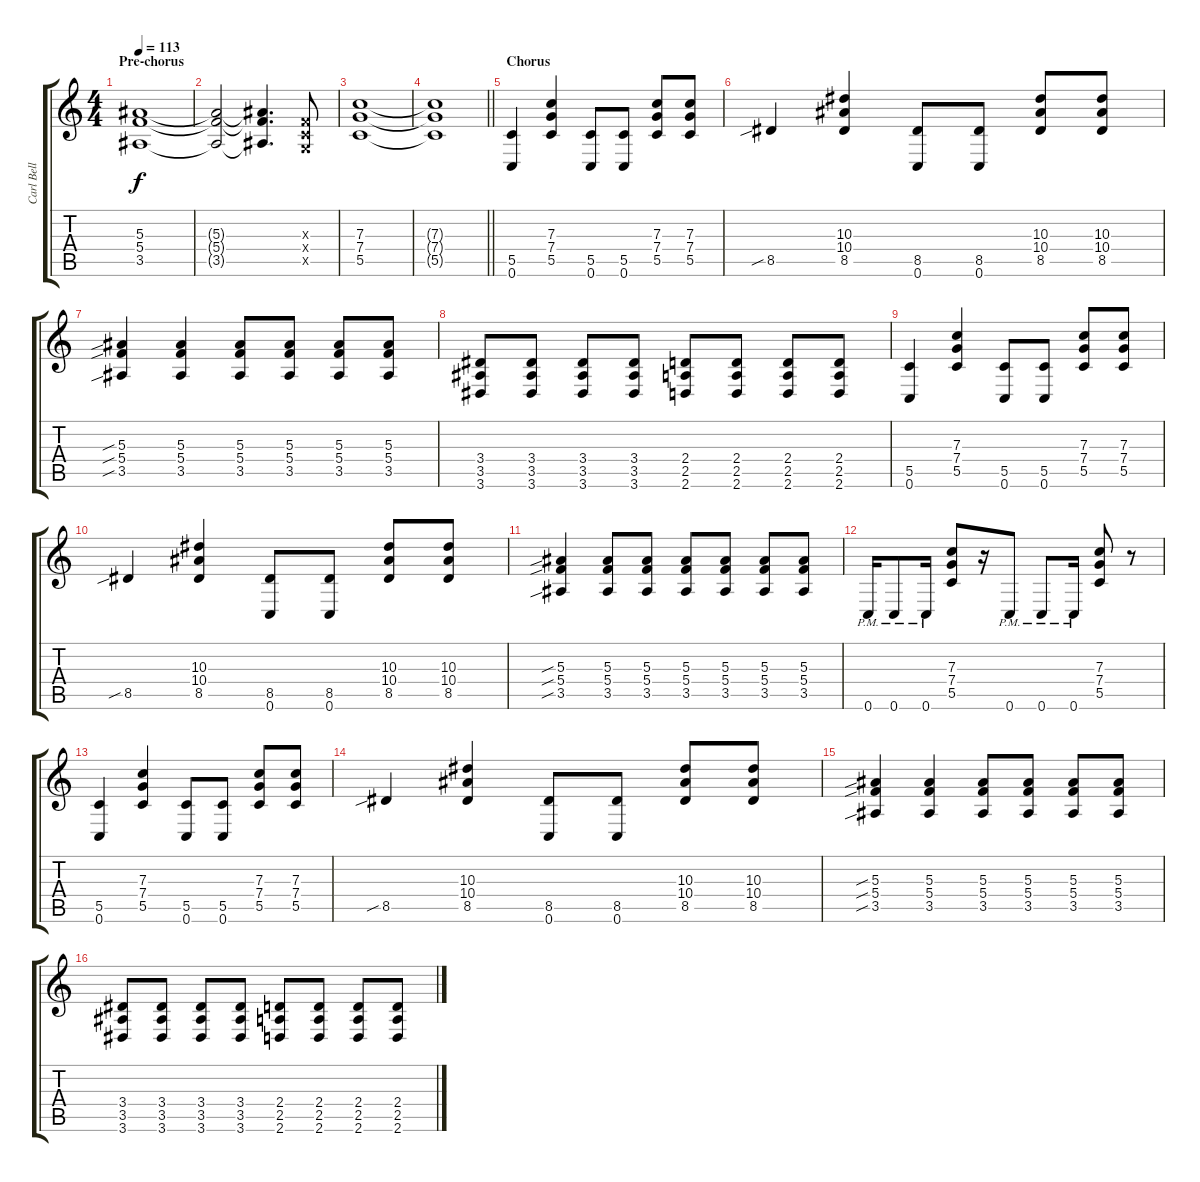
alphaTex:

\track ("Carl Bell (Rhythm Guitar)" "Carl Bell ") {instrument distortionguitar}
\staff {score tabs}
\tuning (D4 A3 F3 C3 G2 C2) {hide}
\ts (4 4)
\section ("" "Pre-chorus")
\tempo 113
\clef g2
\ks c
(5.3 5.4 3.5).1{dy f} |
(5.3{t} 5.4{t} 3.5{t}).2 (5.3{t} 5.4{t} 3.5{t}).4{d} (0.3{x} 0.4{x} 0.5{x}).8 |
(7.3 7.4 5.5).1 |
\barLineRight lightlight
(7.3{t} 7.4{t} 5.5{t}).1 |
\section ("" "Chorus")
(5.5 0.6).4 (7.3 7.4 5.5).4 (5.5 0.6).8 (5.5 0.6).8 (7.3 7.4 5.5).8 (7.3 7.4 5.5).8 |
8.5{sib}.4 (10.3 10.4 8.5).4 (8.5 0.6).8 (8.5 0.6).8 (10.3 10.4 8.5).8 (10.3 10.4 8.5).8 |
(5.3{sib} 5.4{sib} 3.5{sib}).4 (5.3 5.4 3.5).4 (5.3 5.4 3.5).8 (5.3 5.4 3.5).8 (5.3 5.4 3.5).8 (5.3 5.4 3.5).8 |
(3.4 3.5 3.6).8 (3.4 3.5 3.6).8 (3.4 3.5 3.6).8 (3.4 3.5 3.6).8 (2.4 2.5 2.6).8 (2.4 2.5 2.6).8 (2.4 2.5 2.6).8 (2.4 2.5 2.6).8 |
(5.5 0.6).4 (7.3 7.4 5.5).4 (5.5 0.6).8 (5.5 0.6).8 (7.3 7.4 5.5).8 (7.3 7.4 5.5).8 |
8.5{sib}.4 (10.3 10.4 8.5).4 (8.5 0.6).8 (8.5 0.6).8 (10.3 10.4 8.5).8 (10.3 10.4 8.5).8 |
(5.3{sib} 5.4{sib} 3.5{sib}).4 (5.3 5.4 3.5).8 (5.3 5.4 3.5).8 (5.3 5.4 3.5).8 (5.3 5.4 3.5).8 (5.3 5.4 3.5).8 (5.3 5.4 3.5).8 |
0.6{pm}.16 0.6{pm}.8 0.6{pm}.16 (7.3 7.4 5.5).8 r.16 0.6{pm}.8 0.6{pm}.8 0.6{pm}.16 (7.3 7.4 5.5).8 r.8 |
(5.5 0.6).4 (7.3 7.4 5.5).4 (5.5 0.6).8 (5.5 0.6).8 (7.3 7.4 5.5).8 (7.3 7.4 5.5).8 |
8.5{sib}.4 (10.3 10.4 8.5).4 (8.5 0.6).8 (8.5 0.6).8 (10.3 10.4 8.5).8 (10.3 10.4 8.5).8 |
(5.3{sib} 5.4{sib} 3.5{sib}).4 (5.3 5.4 3.5).4 (5.3 5.4 3.5).8 (5.3 5.4 3.5).8 (5.3 5.4 3.5).8 (5.3 5.4 3.5).8 |
(3.4 3.5 3.6).8 (3.4 3.5 3.6).8 (3.4 3.5 3.6).8 (3.4 3.5 3.6).8 (2.4 2.5 2.6).8 (2.4 2.5 2.6).8 (2.4 2.5 2.6).8 (2.4 2.5 2.6).8
